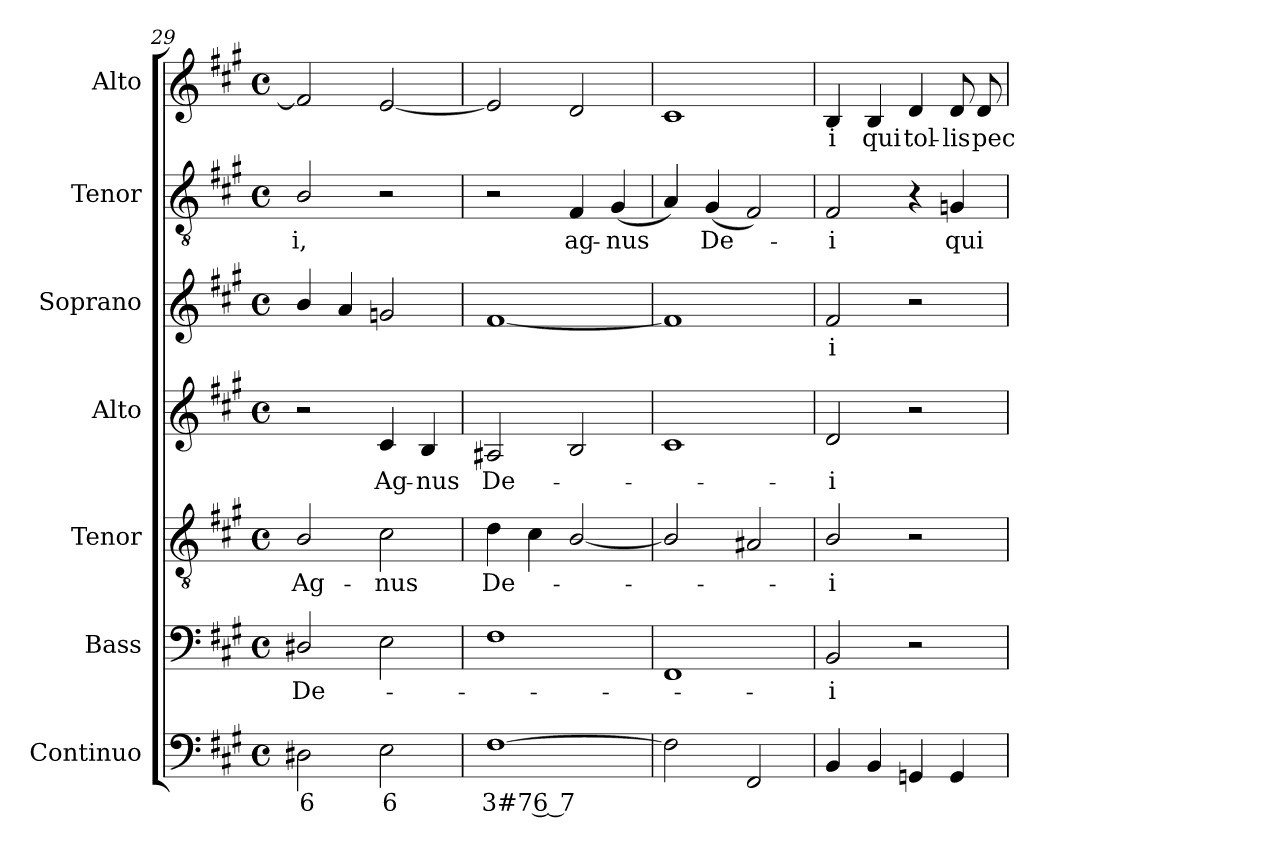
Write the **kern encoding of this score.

**kern	**text	**kern	**text	**kern	**text	**kern	**text	**kern	**text	**kern	**text	**kern	**text
*part7	*part7	*part6	*part6	*part5	*part5	*part4	*part4	*part3	*part3	*part2	*part2	*part1	*part1
*staff7	*staff7	*staff6	*staff6	*staff5	*staff5	*staff4	*staff4	*staff3	*staff3	*staff2	*staff2	*staff1	*staff1
*I"Continuo	*	*I"Bass	*	*I"Tenor	*	*I"Alto	*	*I"Soprano	*	*I"Tenor	*	*I"Alto	*
*I'Cont.	*	*I'B.	*	*I'T.	*	*I'A.	*	*I'S.	*	*I'T.	*	*I'A.	*
*clefF4	*	*clefF4	*	*clefGv2	*	*clefG2	*	*clefG2	*	*clefGv2	*	*clefG2	*
*	*	*	*	*ITrd7c12	*	*	*	*	*	*ITrd7c12	*	*	*
*k[f#c#g#]	*	*k[f#c#g#]	*	*k[f#c#g#]	*	*k[f#c#g#]	*	*k[f#c#g#]	*	*k[f#c#g#]	*	*k[f#c#g#]	*
*A:	*	*A:	*	*A:	*	*A:	*	*A:	*	*A:	*	*A:	*
*M4/4	*	*M4/4	*	*M4/4	*	*M4/4	*	*M4/4	*	*M4/4	*	*M4/4	*
*met(c)	*	*met(c)	*	*met(c)	*	*met(c)	*	*met(c)	*	*met(c)	*	*met(c)	*
=29	=29	=29	=29	=29	=29	=29	=29	=29	=29	=29	=29	=29	=29
!	!LO:LY:b:color=#000000	!	!	!	!	!	!	!	!	!	!	!	!
!	!	!	!LO:LY:b:color=#000000	!	!	!	!	!	!	!	!	!	!
!	!	!	!	!	!LO:LY:b:color=#000000	!	!	!	!	!	!	!	!
!	!	!	!	!	!	!	!	!	!	!	!LO:LY:b:color=#000000	!	!
2D#Xi\	6	2D#Xi/	De-	2BBi/	Ag-	2r	.	4bi/	.	2BBi/	-i,	2f#i/]	.
.	.	.	.	.	.	.	.	4ai/	.	.	.	.	.
!	!LO:LY:b:color=#000000	!	!	!	!	!	!	!	!	!	!	!	!
!	!	!	!	!	!LO:LY:b:color=#000000	!	!	!	!	!	!	!	!
!	!	!	!	!	!	!	!LO:LY:b:color=#000000	!	!	!	!	!	!
2Ei\	6	2Ei\	.	2C#i\	-nus	4c#i/	Ag-	2gni/	.	2r	.	[2ei/	.
!	!	!	!	!	!	!	!LO:LY:b:color=#000000	!	!	!	!	!	!
.	.	.	.	.	.	4Bi/	-nus	.	.	.	.	.	.
=30	=30	=30	=30	=30	=30	=30	=30	=30	=30	=30	=30	=30	=30
!	!LO:LY:b:color=#000000	!	!	!	!	!	!	!	!	!	!	!	!
!	!	!	!	!	!LO:LY:b:color=#000000	!	!	!	!	!	!	!	!
!	!	!	!	!	!	!	!LO:LY:b:color=#000000	!	!	!	!	!	!
[1F#i	3#7 6 7	1F#i	.	4Di\	De-	2A#Xi/	De-	[1f#i	.	2r	.	2ei/]	.
.	.	.	.	4C#i\	.	.	.	.	.	.	.	.	.
!	!	!	!	!	!	!	!	!	!	!	!LO:LY:b:color=#000000	!	!
.	.	.	.	[2BBi/	.	2Bi/	.	.	.	4FF#i/	ag-	2di/	.
!	!	!	!	!	!	!	!	!	!	!	!LO:LY:b:color=#000000	!	!
.	.	.	.	.	.	.	.	.	.	(4GG#i/	-nus	.	.
=31	=31	=31	=31	=31	=31	=31	=31	=31	=31	=31	=31	=31	=31
2F#i\]	.	1FF#i	.	2BBi/]	.	1c#i	.	1f#i]	.	4AAi/)	.	1c#i	.
!	!	!	!	!	!	!	!	!	!	!	!LO:LY:b:color=#000000	!	!
.	.	.	.	.	.	.	.	.	.	(4GG#i/	De-	.	.
2FF#i/	.	.	.	2AA#Xi/	.	.	.	.	.	2FF#i/)	.	.	.
=32	=32	=32	=32	=32	=32	=32	=32	=32	=32	=32	=32	=32	=32
!	!	!	!LO:LY:b:color=#000000	!	!	!	!	!	!	!	!	!	!
!	!	!	!	!	!LO:LY:b:color=#000000	!	!	!	!	!	!	!	!
!	!	!	!	!	!	!	!LO:LY:b:color=#000000	!	!	!	!	!	!
!	!	!	!	!	!	!	!	!	!LO:LY:b:color=#000000	!	!	!	!
!	!	!	!	!	!	!	!	!	!	!	!LO:LY:b:color=#000000	!	!
!	!	!	!	!	!	!	!	!	!	!	!	!	!LO:LY:b:color=#000000
4BBi/	.	2BBi/	-i	2BBi/	-i	2di/	-i	2f#i/	-i	2FF#i/	-i	4Bi/	-i
!	!	!	!	!	!	!	!	!	!	!	!	!	!LO:LY:b:color=#000000
4BBi/	.	.	.	.	.	.	.	.	.	.	.	4Bi/	qui
!	!	!	!	!	!	!	!	!	!	!	!	!	!LO:LY:b:color=#000000
4GGni/	.	2r	.	2r	.	2r	.	2r	.	4r	.	4di/	tol-
!	!	!	!	!	!	!	!	!	!	!	!LO:LY:b:color=#000000	!	!
!	!	!	!	!	!	!	!	!	!	!	!	!	!LO:LY:b:color=#000000
4GGi/	.	.	.	.	.	.	.	.	.	4GGni/	qui	8di/	-lis
!	!	!	!	!	!	!	!	!	!	!	!	!	!LO:LY:b:color=#000000
.	.	.	.	.	.	.	.	.	.	.	.	8di/	pec-
=	=	=	=	=	=	=	=	=	=	=	=	=	=
*-	*-	*-	*-	*-	*-	*-	*-	*-	*-	*-	*-	*-	*-
